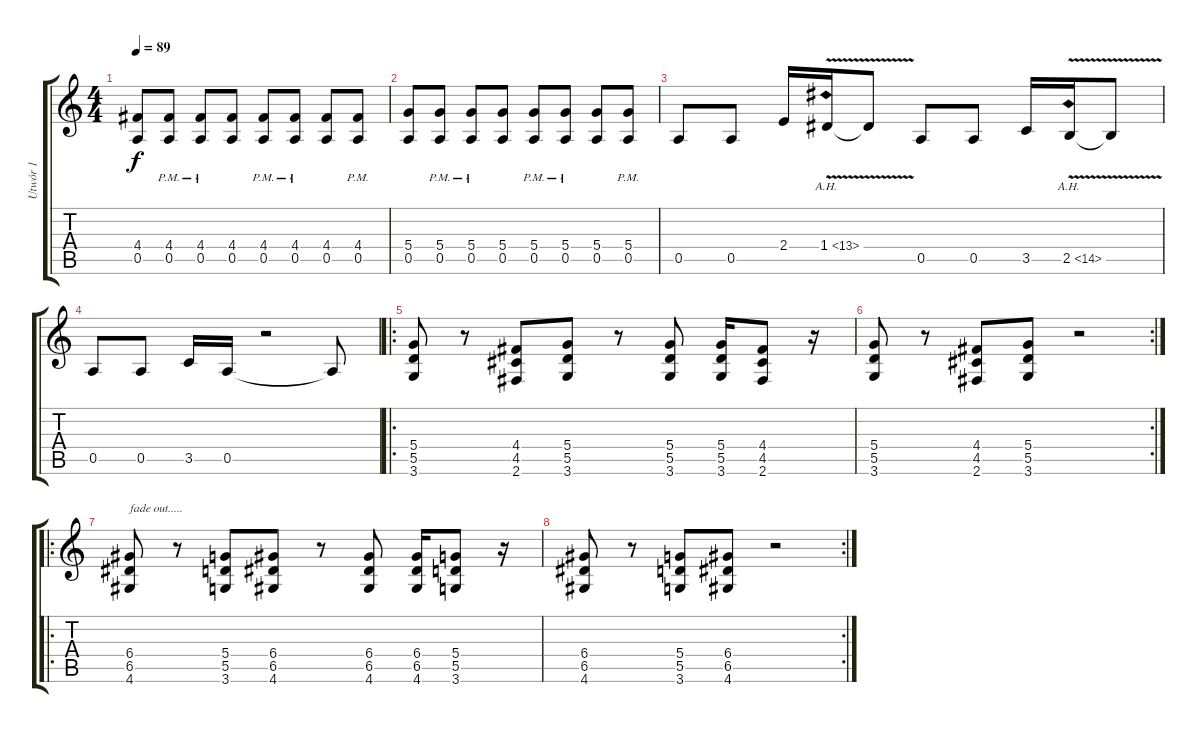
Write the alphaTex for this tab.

\track ("Utwór 1" "Utwór 1") {instrument distortionguitar}
\staff {score tabs}
\tuning (E4 B3 G3 D3 A2 E2) {hide}
\ts (4 4)
\tempo 89
\clef g2
\ks c
(4.4 0.5).8{dy f} (4.4{pm} 0.5{pm}).8 (4.4{pm} 0.5{pm}).8 (4.4 0.5).8 (4.4{pm} 0.5{pm}).8 (4.4{pm} 0.5{pm}).8 (4.4 0.5).8 (4.4{pm} 0.5{pm}).8 |
(5.4 0.5).8 (5.4{pm} 0.5{pm}).8 (5.4{pm} 0.5{pm}).8 (5.4 0.5).8 (5.4{pm} 0.5{pm}).8 (5.4{pm} 0.5{pm}).8 (5.4 0.5).8 (5.4{pm} 0.5{pm}).8 |
0.5.8 0.5.8 2.4.16 1.4{ah 12 v}.16 1.4{t}.8 0.5.8 0.5.8 3.5.16 2.5{ah 12 v}.16 2.5{t}.8 |
0.5.8 0.5.8 3.5.16 0.5.16 r.2 0.5{t}.8 |
\ro
(5.4 5.5 3.6).8 r.8 (4.4 4.5 2.6).8 (5.4 5.5 3.6).8 r.8 (5.4 5.5 3.6).8 (5.4 5.5 3.6).16 (4.4 4.5 2.6).8 r.16 |
\rc 2
(5.4 5.5 3.6).8 r.8 (4.4 4.5 2.6).8 (5.4 5.5 3.6).8 r.2 |
\ro
(6.4 6.5 4.6).8{txt "fade out....."} r.8 (5.4 5.5 3.6).8 (6.4 6.5 4.6).8 r.8 (6.4 6.5 4.6).8 (6.4 6.5 4.6).16 (5.4 5.5 3.6).8 r.16 |
\rc 2
(6.4 6.5 4.6).8 r.8 (5.4 5.5 3.6).8 (6.4 6.5 4.6).8 r.2
